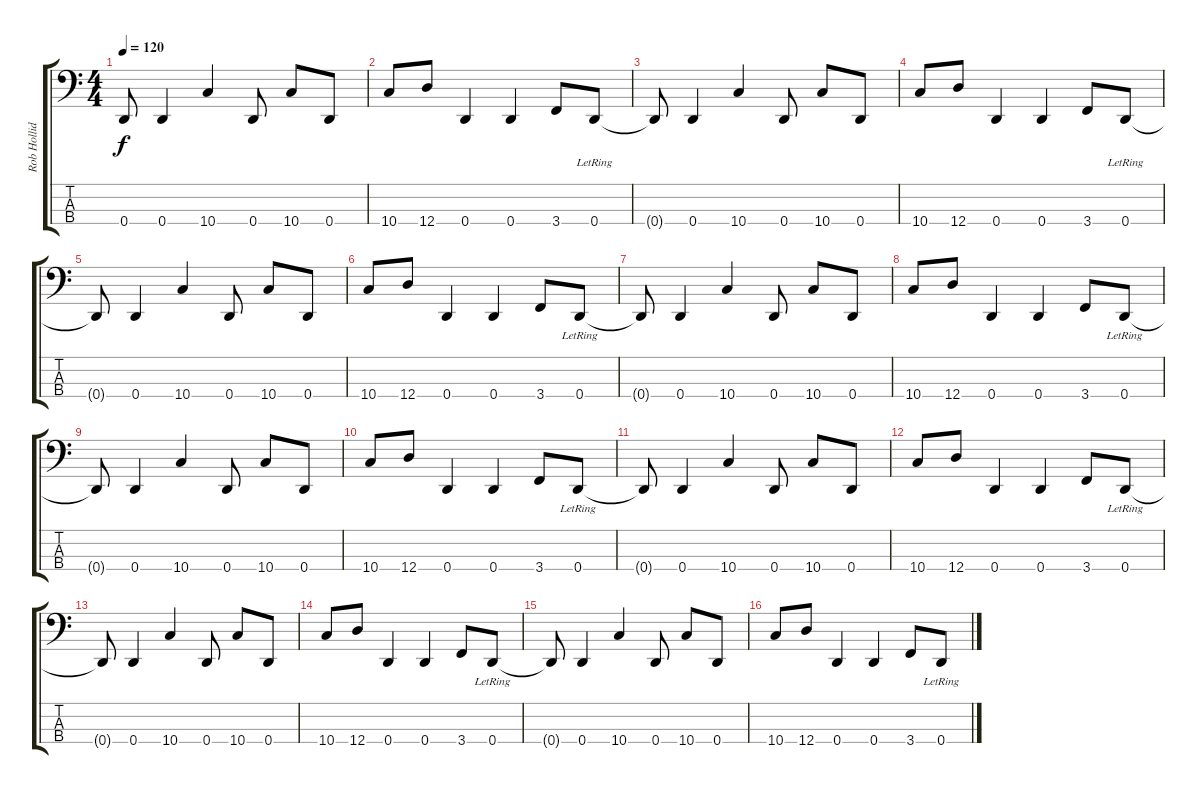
\track ("Rob Holliday" "Rob Hollid") {instrument synthbass2}
\staff {score tabs}
\tuning (G2 D2 A1 D1) {hide}
\ts (4 4)
\tempo 120
\clef f4
\ks c
0.4{t}.8{dy f} 0.4.4 10.4.4 0.4.8 10.4.8 0.4.8 |
10.4.8 12.4.8 0.4.4 0.4.4 3.4.8 0.4{lr}.8 |
0.4{t}.8 0.4.4 10.4.4 0.4.8 10.4.8 0.4.8 |
10.4.8 12.4.8 0.4.4 0.4.4 3.4.8 0.4{lr}.8 |
0.4{t}.8 0.4.4 10.4.4 0.4.8 10.4.8 0.4.8 |
10.4.8 12.4.8 0.4.4 0.4.4 3.4.8 0.4{lr}.8 |
0.4{t}.8 0.4.4 10.4.4 0.4.8 10.4.8 0.4.8 |
10.4.8 12.4.8 0.4.4 0.4.4 3.4.8 0.4{lr}.8 |
0.4{t}.8 0.4.4 10.4.4 0.4.8 10.4.8 0.4.8 |
10.4.8 12.4.8 0.4.4 0.4.4 3.4.8 0.4{lr}.8 |
0.4{t}.8 0.4.4 10.4.4 0.4.8 10.4.8 0.4.8 |
10.4.8 12.4.8 0.4.4 0.4.4 3.4.8 0.4{lr}.8 |
0.4{t}.8 0.4.4 10.4.4 0.4.8 10.4.8 0.4.8 |
10.4.8 12.4.8 0.4.4 0.4.4 3.4.8 0.4{lr}.8 |
0.4{t}.8 0.4.4 10.4.4 0.4.8 10.4.8 0.4.8 |
10.4.8 12.4.8 0.4.4 0.4.4 3.4.8 0.4{lr}.8
